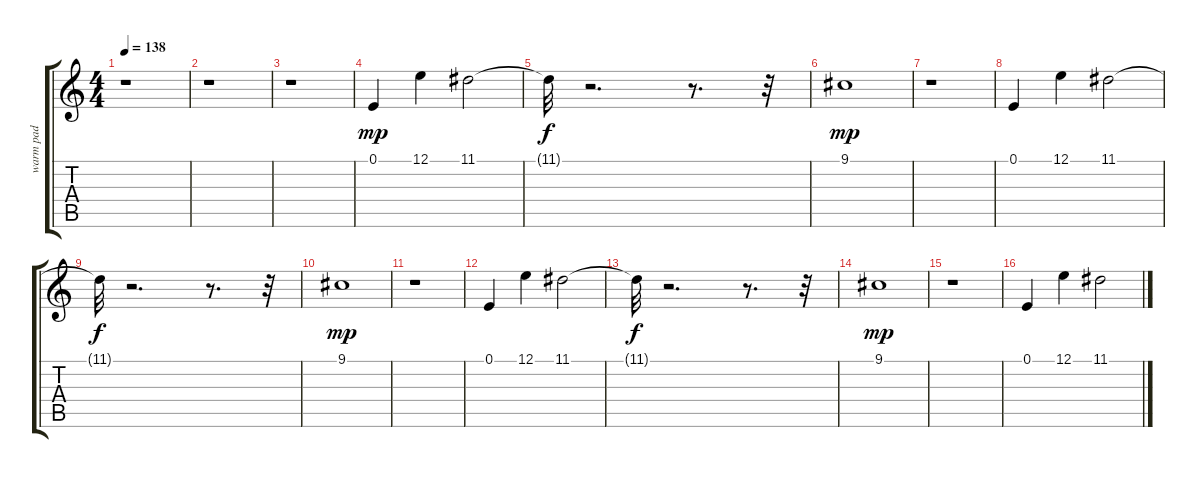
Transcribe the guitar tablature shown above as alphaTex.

\track ("warm pad" "warm pad") {instrument pad2warm}
\staff {score tabs}
\tuning (E4 B3 G3 D3 A2 E2) {hide}
\ts (4 4)
\tempo 138
\clef g2
\ks c
r.1{dy f} |
r.1 |
r.1 |
0.1.4{dy mp} 12.1.4 11.1.2 |
11.1{t}.32{dy f} r.2{d} r.8{d} r.32 |
9.1.1{dy mp} |
r.1 |
0.1.4 12.1.4 11.1.2 |
11.1{t}.32{dy f} r.2{d} r.8{d} r.32 |
9.1.1{dy mp} |
r.1 |
0.1.4 12.1.4 11.1.2 |
11.1{t}.32{dy f} r.2{d} r.8{d} r.32 |
9.1.1{dy mp} |
r.1 |
0.1.4 12.1.4 11.1.2
